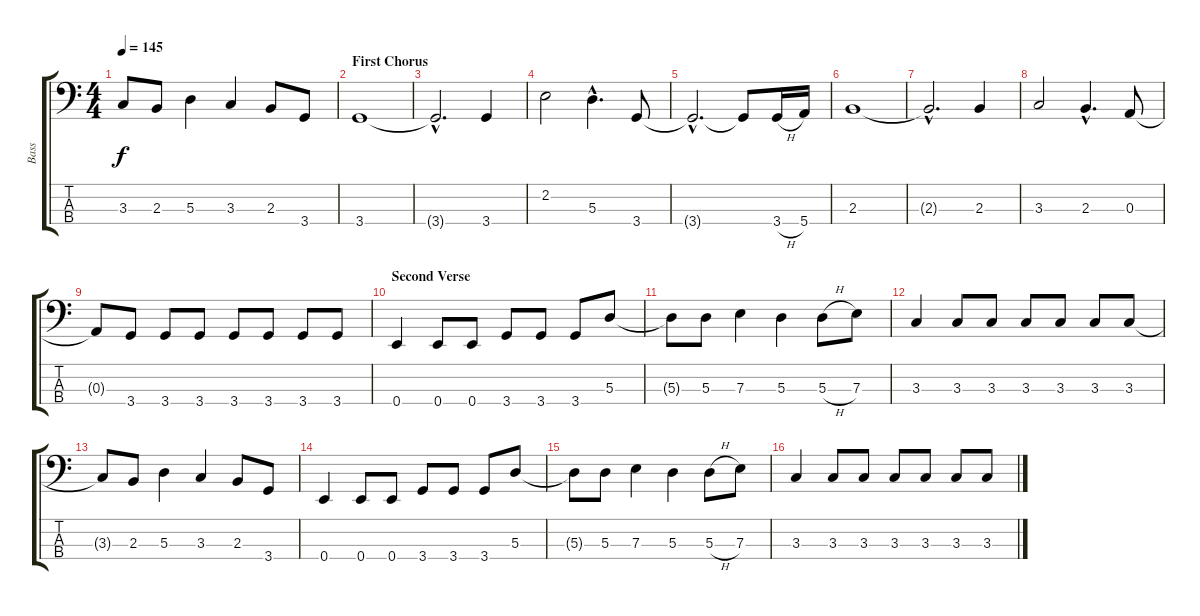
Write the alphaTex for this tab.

\track ("Bass" "Bass") {instrument acousticbass}
\staff {score tabs}
\tuning (G2 D2 A1 E1) {hide}
\ts (4 4)
\tempo 145
\clef f4
\ks c
3.3{t}.8{dy f} 2.3.8 5.3.4 3.3.4 2.3.8 3.4.8 |
\section ("" "First Chorus")
3.4.1 |
3.4{hac t}.2{d} 3.4.4 |
2.2.2 5.3{hac}.4{d} 3.4.8 |
3.4{hac t}.2{d} 3.4{t}.8 3.4{h}.16 5.4.16 |
2.3.1 |
2.3{hac t}.2{d} 2.3.4 |
3.3.2 2.3{hac}.4{d} 0.3.8 |
0.3{t}.8 3.4.8 3.4.8 3.4.8 3.4.8 3.4.8 3.4.8 3.4.8 |
\section ("" "Second Verse")
0.4.4 0.4.8 0.4.8 3.4.8 3.4.8 3.4.8 5.3.8 |
5.3{t}.8 5.3.8 7.3.4 5.3.4 5.3{h}.8 7.3.8 |
3.3.4 3.3.8 3.3.8 3.3.8 3.3.8 3.3.8 3.3.8 |
3.3{t}.8 2.3.8 5.3.4 3.3.4 2.3.8 3.4.8 |
0.4.4 0.4.8 0.4.8 3.4.8 3.4.8 3.4.8 5.3.8 |
5.3{t}.8 5.3.8 7.3.4 5.3.4 5.3{h}.8 7.3.8 |
3.3.4 3.3.8 3.3.8 3.3.8 3.3.8 3.3.8 3.3.8
